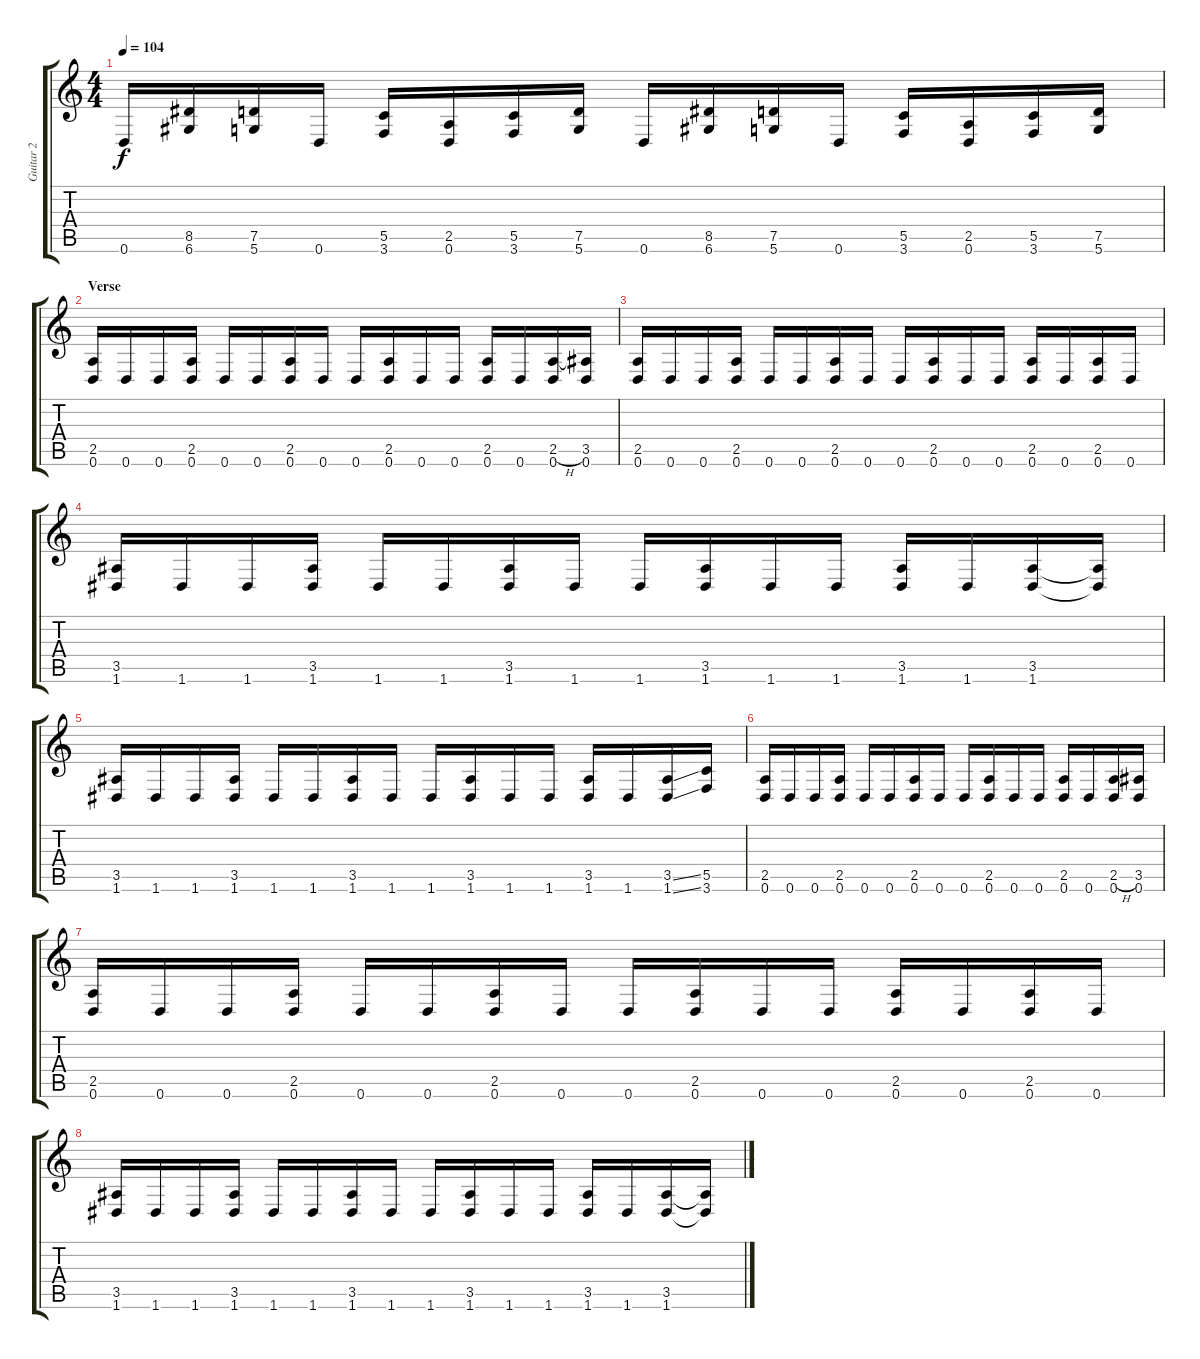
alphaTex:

\track ("Guitar 2" "Guitar 2") {instrument distortionguitar}
\staff {score tabs}
\tuning (D4 A3 F3 C3 G2 D2) {hide}
\ts (4 4)
\tempo 104
\clef g2
\ks c
0.6.16{dy f} (8.5 6.6).16 (7.5 5.6).16 0.6.16 (5.5 3.6).16 (2.5 0.6).16 (5.5 3.6).16 (7.5 5.6).16 0.6.16 (8.5 6.6).16 (7.5 5.6).16 0.6.16 (5.5 3.6).16 (2.5 0.6).16 (5.5 3.6).16 (7.5 5.6).16 |
\section ("" "Verse")
(2.5 0.6).16 0.6.16 0.6.16 (2.5 0.6).16 0.6.16 0.6.16 (2.5 0.6).16 0.6.16 0.6.16 (2.5 0.6).16 0.6.16 0.6.16 (2.5 0.6).16 0.6.16 (2.5{h} 0.6).16 (3.5 0.6).16 |
(2.5 0.6).16 0.6.16 0.6.16 (2.5 0.6).16 0.6.16 0.6.16 (2.5 0.6).16 0.6.16 0.6.16 (2.5 0.6).16 0.6.16 0.6.16 (2.5 0.6).16 0.6.16 (2.5 0.6).16 0.6.16 |
(3.5 1.6).16 1.6.16 1.6.16 (3.5 1.6).16 1.6.16 1.6.16 (3.5 1.6).16 1.6.16 1.6.16 (3.5 1.6).16 1.6.16 1.6.16 (3.5 1.6).16 1.6.16 (3.5 1.6).16 (3.5{t} 1.6{t}).16 |
(3.5 1.6).16 1.6.16 1.6.16 (3.5 1.6).16 1.6.16 1.6.16 (3.5 1.6).16 1.6.16 1.6.16 (3.5 1.6).16 1.6.16 1.6.16 (3.5 1.6).16 1.6.16 (3.5{ss} 1.6{ss}).16 (5.5 3.6).16 |
(2.5 0.6).16 0.6.16 0.6.16 (2.5 0.6).16 0.6.16 0.6.16 (2.5 0.6).16 0.6.16 0.6.16 (2.5 0.6).16 0.6.16 0.6.16 (2.5 0.6).16 0.6.16 (2.5{h} 0.6).16 (3.5 0.6).16 |
(2.5 0.6).16 0.6.16 0.6.16 (2.5 0.6).16 0.6.16 0.6.16 (2.5 0.6).16 0.6.16 0.6.16 (2.5 0.6).16 0.6.16 0.6.16 (2.5 0.6).16 0.6.16 (2.5 0.6).16 0.6.16 |
(3.5 1.6).16 1.6.16 1.6.16 (3.5 1.6).16 1.6.16 1.6.16 (3.5 1.6).16 1.6.16 1.6.16 (3.5 1.6).16 1.6.16 1.6.16 (3.5 1.6).16 1.6.16 (3.5 1.6).16 (3.5{t} 1.6{t}).16
